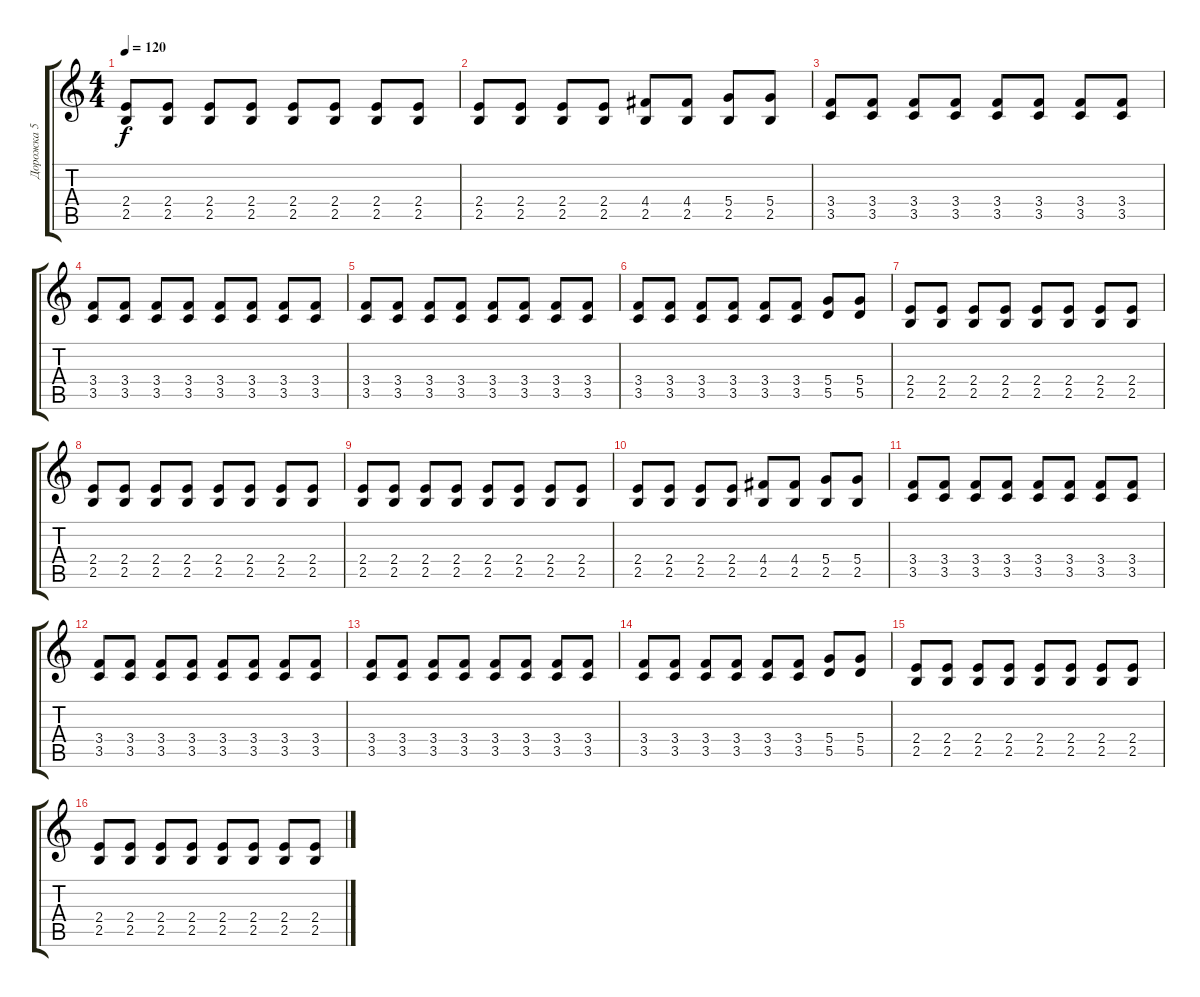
\track ("Дорожка 5" "Дорожка 5") {instrument distortionguitar}
\staff {score tabs}
\tuning (E4 B3 G3 D3 A2 E2) {hide}
\ts (4 4)
\tempo 120
\clef g2
\ks c
(2.4 2.5).8{dy f} (2.4 2.5).8 (2.4 2.5).8 (2.4 2.5).8 (2.4 2.5).8 (2.4 2.5).8 (2.4 2.5).8 (2.4 2.5).8 |
(2.4 2.5).8 (2.4 2.5).8 (2.4 2.5).8 (2.4 2.5).8 (4.4 2.5).8 (4.4 2.5).8 (5.4 2.5).8 (5.4 2.5).8 |
(3.4 3.5).8 (3.4 3.5).8 (3.4 3.5).8 (3.4 3.5).8 (3.4 3.5).8 (3.4 3.5).8 (3.4 3.5).8 (3.4 3.5).8 |
(3.4 3.5).8 (3.4 3.5).8 (3.4 3.5).8 (3.4 3.5).8 (3.4 3.5).8 (3.4 3.5).8 (3.4 3.5).8 (3.4 3.5).8 |
(3.4 3.5).8 (3.4 3.5).8 (3.4 3.5).8 (3.4 3.5).8 (3.4 3.5).8 (3.4 3.5).8 (3.4 3.5).8 (3.4 3.5).8 |
(3.4 3.5).8 (3.4 3.5).8 (3.4 3.5).8 (3.4 3.5).8 (3.4 3.5).8 (3.4 3.5).8 (5.4 5.5).8 (5.4 5.5).8 |
(2.4 2.5).8 (2.4 2.5).8 (2.4 2.5).8 (2.4 2.5).8 (2.4 2.5).8 (2.4 2.5).8 (2.4 2.5).8 (2.4 2.5).8 |
(2.4 2.5).8 (2.4 2.5).8 (2.4 2.5).8 (2.4 2.5).8 (2.4 2.5).8 (2.4 2.5).8 (2.4 2.5).8 (2.4 2.5).8 |
(2.4 2.5).8 (2.4 2.5).8 (2.4 2.5).8 (2.4 2.5).8 (2.4 2.5).8 (2.4 2.5).8 (2.4 2.5).8 (2.4 2.5).8 |
(2.4 2.5).8 (2.4 2.5).8 (2.4 2.5).8 (2.4 2.5).8 (4.4 2.5).8 (4.4 2.5).8 (5.4 2.5).8 (5.4 2.5).8 |
(3.4 3.5).8 (3.4 3.5).8 (3.4 3.5).8 (3.4 3.5).8 (3.4 3.5).8 (3.4 3.5).8 (3.4 3.5).8 (3.4 3.5).8 |
(3.4 3.5).8 (3.4 3.5).8 (3.4 3.5).8 (3.4 3.5).8 (3.4 3.5).8 (3.4 3.5).8 (3.4 3.5).8 (3.4 3.5).8 |
(3.4 3.5).8 (3.4 3.5).8 (3.4 3.5).8 (3.4 3.5).8 (3.4 3.5).8 (3.4 3.5).8 (3.4 3.5).8 (3.4 3.5).8 |
(3.4 3.5).8 (3.4 3.5).8 (3.4 3.5).8 (3.4 3.5).8 (3.4 3.5).8 (3.4 3.5).8 (5.4 5.5).8 (5.4 5.5).8 |
(2.4 2.5).8 (2.4 2.5).8 (2.4 2.5).8 (2.4 2.5).8 (2.4 2.5).8 (2.4 2.5).8 (2.4 2.5).8 (2.4 2.5).8 |
(2.4 2.5).8 (2.4 2.5).8 (2.4 2.5).8 (2.4 2.5).8 (2.4 2.5).8 (2.4 2.5).8 (2.4 2.5).8 (2.4 2.5).8
